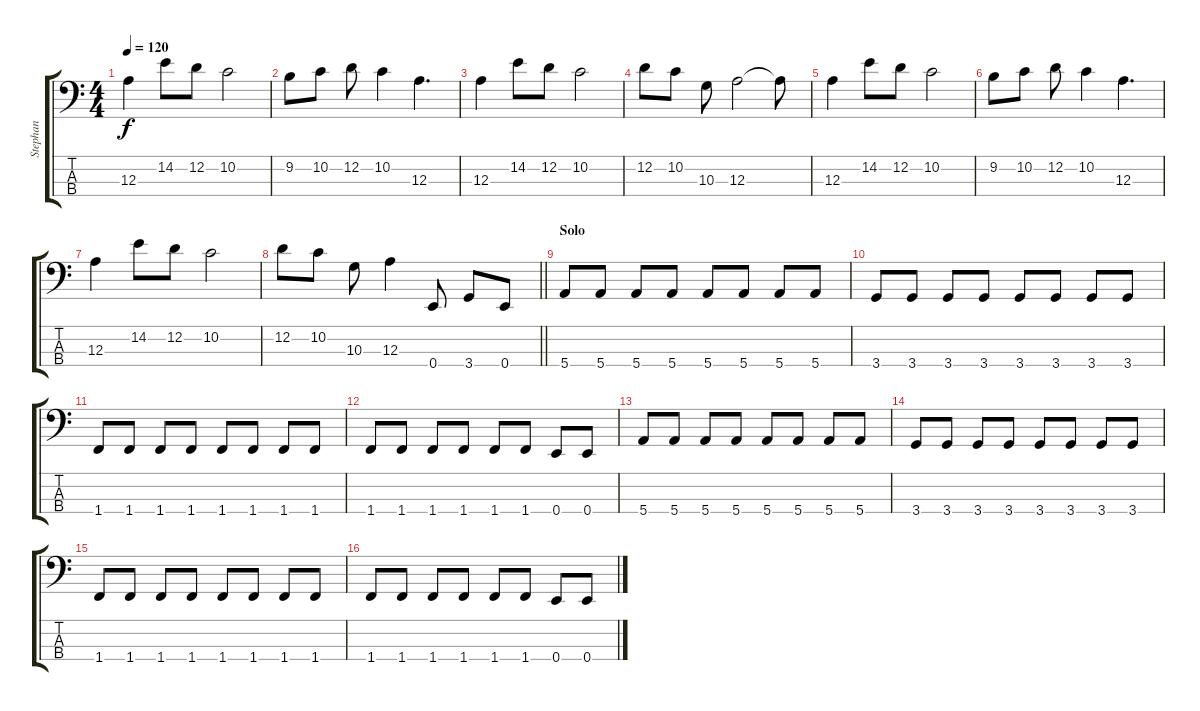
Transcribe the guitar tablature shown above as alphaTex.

\track ("Stephan" "Stephan") {instrument electricbasspick}
\staff {score tabs}
\tuning (G2 D2 A1 E1) {hide}
\ts (4 4)
\tempo 120
\clef f4
\ks c
12.3.4{dy f} 14.2.8 12.2.8 10.2.2 |
9.2.8 10.2.8 12.2.8 10.2.4 12.3.4{d} |
12.3.4 14.2.8 12.2.8 10.2.2 |
12.2.8 10.2.8 10.3.8 12.3.2 12.3{t}.8 |
12.3.4 14.2.8 12.2.8 10.2.2 |
9.2.8 10.2.8 12.2.8 10.2.4 12.3.4{d} |
12.3.4 14.2.8 12.2.8 10.2.2 |
\barLineRight lightlight
12.2.8 10.2.8 10.3.8 12.3.4 0.4.8 3.4.8 0.4.8 |
\section ("" "Solo")
5.4.8 5.4.8 5.4.8 5.4.8 5.4.8 5.4.8 5.4.8 5.4.8 |
3.4.8 3.4.8 3.4.8 3.4.8 3.4.8 3.4.8 3.4.8 3.4.8 |
1.4.8 1.4.8 1.4.8 1.4.8 1.4.8 1.4.8 1.4.8 1.4.8 |
1.4.8 1.4.8 1.4.8 1.4.8 1.4.8 1.4.8 0.4.8 0.4.8 |
5.4.8 5.4.8 5.4.8 5.4.8 5.4.8 5.4.8 5.4.8 5.4.8 |
3.4.8 3.4.8 3.4.8 3.4.8 3.4.8 3.4.8 3.4.8 3.4.8 |
1.4.8 1.4.8 1.4.8 1.4.8 1.4.8 1.4.8 1.4.8 1.4.8 |
1.4.8 1.4.8 1.4.8 1.4.8 1.4.8 1.4.8 0.4.8 0.4.8
